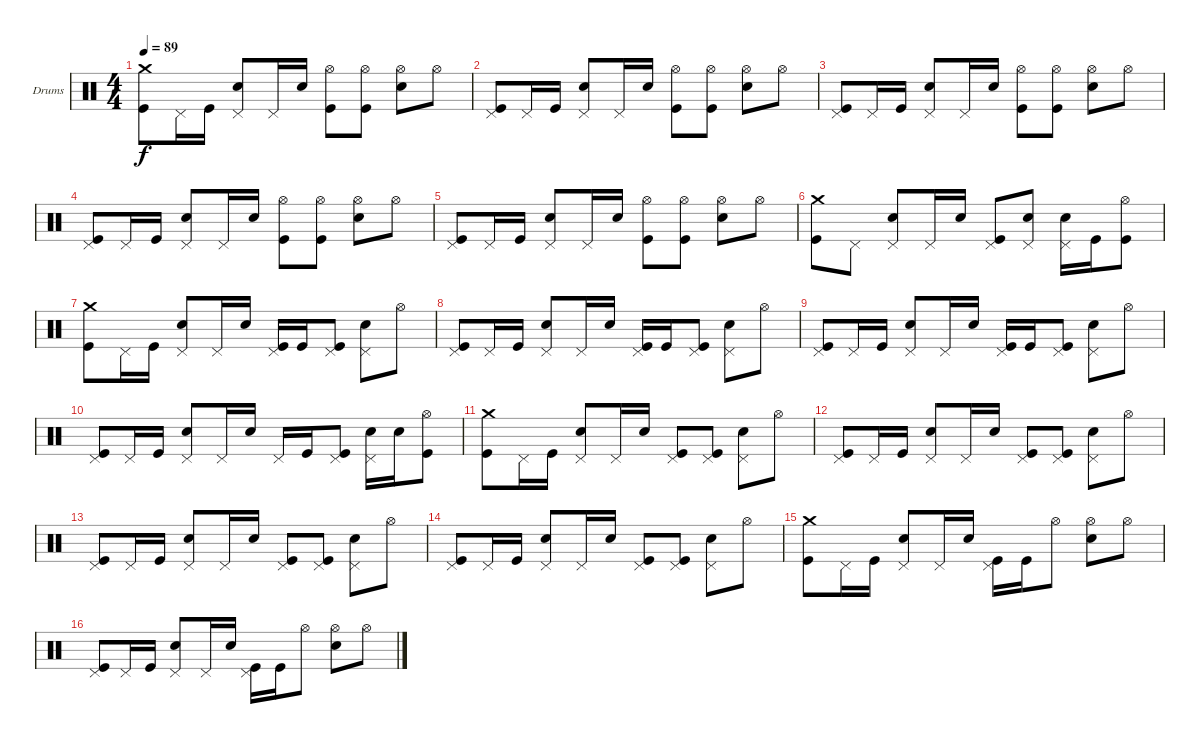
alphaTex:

\defaultSystemsLayout 4
\bracketExtendMode groupsimilarinstruments
\firstSystemTrackNameOrientation horizontal
\otherSystemsTrackNameOrientation horizontal
\track ("Drumkit" "Drums") {instrument percussion}
\staff {score}
\articulation defaults
\ts (4 4)
\tempo 89
\clef neutral
\scale
0.333333
\ks c
("Crash medium (hit)" "Kick (hit)").8{dy f} "Pedal Hi-Hat (hit)".16 "Kick (hit)".16 ("Pedal Hi-Hat (hit)" "Snare (hit) 2").8 "Pedal Hi-Hat (hit)".16 "Snare (hit) 2".16 ("Hi-Hat (open)" "Kick (hit)").8 ("Hi-Hat (open)" "Kick (hit)").8 ("Hi-Hat (open)" "Snare (hit) 2").8 "Hi-Hat (open)".8 |
\scale
0.333333 ("Pedal Hi-Hat (hit)" "Kick (hit)").8 "Pedal Hi-Hat (hit)".16 "Kick (hit)".16 ("Pedal Hi-Hat (hit)" "Snare (hit) 2").8 "Pedal Hi-Hat (hit)".16 "Snare (hit) 2".16 ("Hi-Hat (open)" "Kick (hit)").8 ("Hi-Hat (open)" "Kick (hit)").8 ("Hi-Hat (open)" "Snare (hit) 2").8 "Hi-Hat (open)".8 |
\scale
0.333333 ("Pedal Hi-Hat (hit)" "Kick (hit)").8 "Pedal Hi-Hat (hit)".16 "Kick (hit)".16 ("Pedal Hi-Hat (hit)" "Snare (hit) 2").8 "Pedal Hi-Hat (hit)".16 "Snare (hit) 2".16 ("Hi-Hat (open)" "Kick (hit)").8 ("Hi-Hat (open)" "Kick (hit)").8 ("Hi-Hat (open)" "Snare (hit) 2").8 "Hi-Hat (open)".8 |
\scale
0.333333 ("Pedal Hi-Hat (hit)" "Kick (hit)").8 "Pedal Hi-Hat (hit)".16 "Kick (hit)".16 ("Pedal Hi-Hat (hit)" "Snare (hit) 2").8 "Pedal Hi-Hat (hit)".16 "Snare (hit) 2".16 ("Hi-Hat (open)" "Kick (hit)").8 ("Hi-Hat (open)" "Kick (hit)").8 ("Hi-Hat (open)" "Snare (hit) 2").8 "Hi-Hat (open)".8 |
\scale
0.333333 ("Pedal Hi-Hat (hit)" "Kick (hit)").8 "Pedal Hi-Hat (hit)".16 "Kick (hit)".16 ("Pedal Hi-Hat (hit)" "Snare (hit) 2").8 "Pedal Hi-Hat (hit)".16 "Snare (hit) 2".16 ("Hi-Hat (open)" "Kick (hit)").8 ("Hi-Hat (open)" "Kick (hit)").8 ("Hi-Hat (open)" "Snare (hit) 2").8 "Hi-Hat (open)".8 |
\scale
0.333333 ("Crash medium (hit)" "Kick (hit)").8 "Pedal Hi-Hat (hit)".8 ("Pedal Hi-Hat (hit)" "Snare (hit) 2").8 "Pedal Hi-Hat (hit)".16 "Snare (hit) 2".16 ("Pedal Hi-Hat (hit)" "Kick (hit)").8 ("Pedal Hi-Hat (hit)" "Snare (hit) 2").8 ("Pedal Hi-Hat (hit)" "Snare (hit) 2").16 "Kick (hit)".16 ("Hi-Hat (open)" "Kick (hit)").8 |
\scale
0.333333 ("Crash medium (hit)" "Kick (hit)").8 "Pedal Hi-Hat (hit)".16 "Kick (hit)".16 ("Pedal Hi-Hat (hit)" "Snare (hit) 2").8 "Pedal Hi-Hat (hit)".16 "Snare (hit) 2".16 ("Pedal Hi-Hat (hit)" "Kick (hit)").16 "Kick (hit)".16 ("Pedal Hi-Hat (hit)" "Kick (hit)").8 ("Pedal Hi-Hat (hit)" "Snare (hit) 2").8 "Hi-Hat (open)".8 |
\scale
0.333333 ("Pedal Hi-Hat (hit)" "Kick (hit)").8 "Pedal Hi-Hat (hit)".16 "Kick (hit)".16 ("Pedal Hi-Hat (hit)" "Snare (hit) 2").8 "Pedal Hi-Hat (hit)".16 "Snare (hit) 2".16 ("Pedal Hi-Hat (hit)" "Kick (hit)").16 "Kick (hit)".16 ("Pedal Hi-Hat (hit)" "Kick (hit)").8 ("Pedal Hi-Hat (hit)" "Snare (hit) 2").8 "Hi-Hat (open)".8 |
\scale
0.333333 ("Pedal Hi-Hat (hit)" "Kick (hit)").8 "Pedal Hi-Hat (hit)".16 "Kick (hit)".16 ("Pedal Hi-Hat (hit)" "Snare (hit) 2").8 "Pedal Hi-Hat (hit)".16 "Snare (hit) 2".16 ("Pedal Hi-Hat (hit)" "Kick (hit)").16 "Kick (hit)".16 ("Pedal Hi-Hat (hit)" "Kick (hit)").8 ("Pedal Hi-Hat (hit)" "Snare (hit) 2").8 "Hi-Hat (open)".8 |
\scale
0.333333 ("Pedal Hi-Hat (hit)" "Kick (hit)").8 "Pedal Hi-Hat (hit)".16 "Kick (hit)".16 ("Pedal Hi-Hat (hit)" "Snare (hit) 2").8 "Pedal Hi-Hat (hit)".16 "Snare (hit) 2".16 "Pedal Hi-Hat (hit)".16 "Kick (hit)".16 ("Pedal Hi-Hat (hit)" "Kick (hit)").8 ("Pedal Hi-Hat (hit)" "Snare (hit) 2").16 "Snare (hit) 2".16 ("Hi-Hat (open)" "Kick (hit)").8 |
\scale
0.333333 ("Crash medium (hit)" "Kick (hit)").8 "Pedal Hi-Hat (hit)".16 "Kick (hit)".16 ("Pedal Hi-Hat (hit)" "Snare (hit) 2").8 "Pedal Hi-Hat (hit)".16 "Snare (hit) 2".16 ("Pedal Hi-Hat (hit)" "Kick (hit)").8 ("Pedal Hi-Hat (hit)" "Kick (hit)").8 ("Pedal Hi-Hat (hit)" "Snare (hit) 2").8 "Hi-Hat (open)".8 |
\scale
0.333333 ("Pedal Hi-Hat (hit)" "Kick (hit)").8 "Pedal Hi-Hat (hit)".16 "Kick (hit)".16 ("Pedal Hi-Hat (hit)" "Snare (hit) 2").8 "Pedal Hi-Hat (hit)".16 "Snare (hit) 2".16 ("Pedal Hi-Hat (hit)" "Kick (hit)").8 ("Pedal Hi-Hat (hit)" "Kick (hit)").8 ("Pedal Hi-Hat (hit)" "Snare (hit) 2").8 "Hi-Hat (open)".8 |
\scale
0.333333 ("Pedal Hi-Hat (hit)" "Kick (hit)").8 "Pedal Hi-Hat (hit)".16 "Kick (hit)".16 ("Pedal Hi-Hat (hit)" "Snare (hit) 2").8 "Pedal Hi-Hat (hit)".16 "Snare (hit) 2".16 ("Pedal Hi-Hat (hit)" "Kick (hit)").8 ("Pedal Hi-Hat (hit)" "Kick (hit)").8 ("Pedal Hi-Hat (hit)" "Snare (hit) 2").8 "Hi-Hat (open)".8 |
\scale
0.333333 ("Pedal Hi-Hat (hit)" "Kick (hit)").8 "Pedal Hi-Hat (hit)".16 "Kick (hit)".16 ("Pedal Hi-Hat (hit)" "Snare (hit) 2").8 "Pedal Hi-Hat (hit)".16 "Snare (hit) 2".16 ("Pedal Hi-Hat (hit)" "Kick (hit)").8 ("Pedal Hi-Hat (hit)" "Kick (hit)").8 ("Pedal Hi-Hat (hit)" "Snare (hit) 2").8 "Hi-Hat (open)".8 |
\scale
0.333333 ("Crash medium (hit)" "Kick (hit)").8 "Pedal Hi-Hat (hit)".16 "Kick (hit)".16 ("Pedal Hi-Hat (hit)" "Snare (hit) 2").8 "Pedal Hi-Hat (hit)".16 "Snare (hit) 2".16 ("Pedal Hi-Hat (hit)" "Kick (hit)").16 "Kick (hit)".16 "Hi-Hat (open)".8 ("Hi-Hat (open)" "Snare (hit) 2").8 "Hi-Hat (open)".8 |
\scale
0.333333 ("Pedal Hi-Hat (hit)" "Kick (hit)").8 "Pedal Hi-Hat (hit)".16 "Kick (hit)".16 ("Pedal Hi-Hat (hit)" "Snare (hit) 2").8 "Pedal Hi-Hat (hit)".16 "Snare (hit) 2".16 ("Pedal Hi-Hat (hit)" "Kick (hit)").16 "Kick (hit)".16 "Hi-Hat (open)".8 ("Hi-Hat (open)" "Snare (hit) 2").8 "Hi-Hat (open)".8
